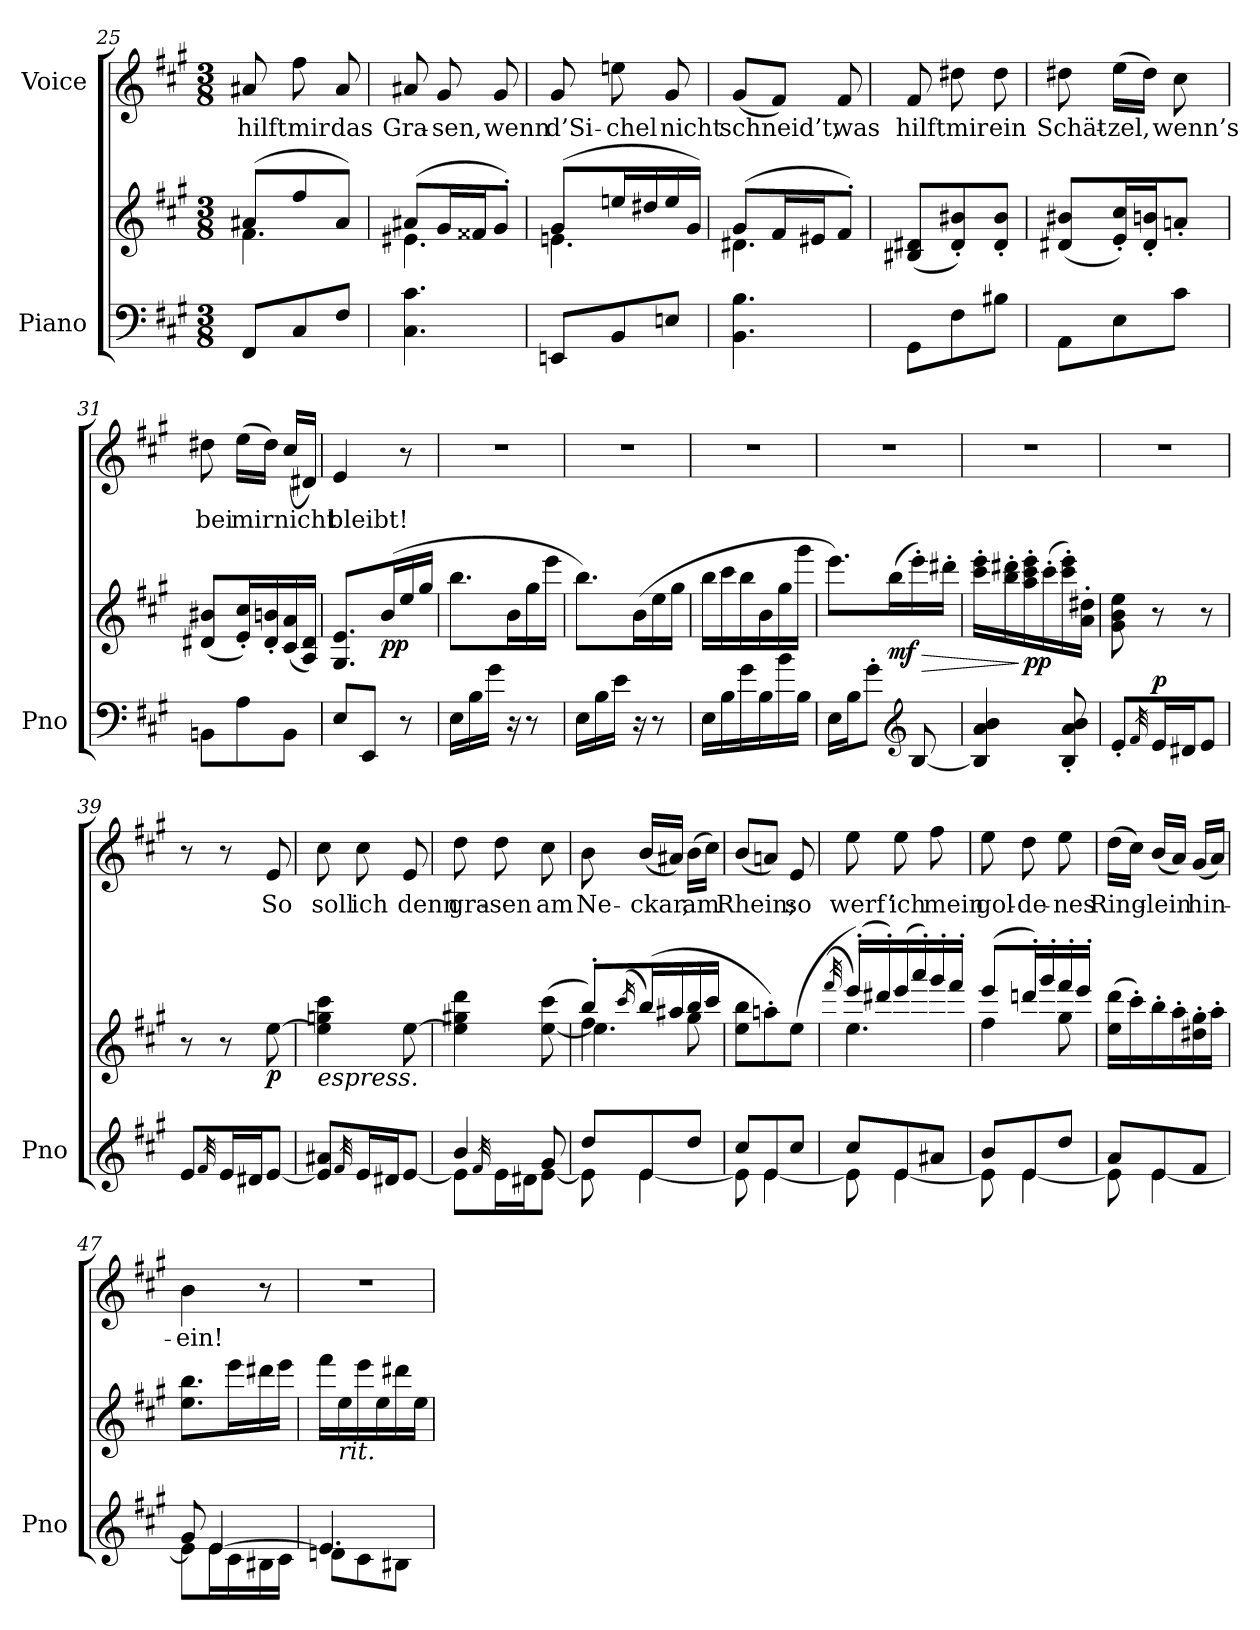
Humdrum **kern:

**kern	**kern	**dynam	**kern	**text
*part2	*part2	*part2	*part1	*part1
*staff3	*staff2	*staff2/3	*staff1	*staff1
*I"Piano	*	*	*I"Voice	*
*I'Pno	*	*	*	*
*clefF4	*clefG2	*	*clefG2	*
*k[f#c#g#]	*k[f#c#g#]	*	*k[f#c#g#]	*
*M3/8	*M3/8	*	*M3/8	*
=25	=25	=25	=25	=25
*	*^	*	*	*
!	!	!	!	!	!LO:LY:b
8FF#/L	(8a#X/L	4.f#\	.	8a#X/	hilft
!	!	!	!	!	!LO:LY:b
8C#/	8ff#/	.	.	8ff#\	mir
!	!	!	!	!	!LO:LY:b
8F#/J	8a#/J)	.	.	8a#/	das
=26	=26	=26	=26	=26	=26
!	!	!	!	!	!LO:LY:b
4.C#\ 4.c#\	(8a#X/L	4.e#X\	.	8a#X/	Gra-
!	!	!	!	!	!LO:LY:b
.	16g#/L	.	.	8g#/	-sen,
.	16f##X/J	.	.	.	.
!	!	!	!	!	!LO:LY:b
.	8g#'/J)	.	.	8g#/	wenn
=27	=27	=27	=27	=27	=27
!	!	!	!	!	!LO:LY:b
8EEn/L	(8g#/L	4.en\	.	8g#/	d’Si-
!	!	!	!	!	!LO:LY:b
8BB/	16een/L	.	.	8een\	-chel
.	16dd#X/	.	.	.	.
!	!	!	!	!	!LO:LY:b
8En/J	16ee/	.	.	8g#/	nicht
.	16g#/JJ)	.	.	.	.
=28	=28	=28	=28	=28	=28
!	!	!	!	!	!LO:LY:b
4.BB\ 4.B\	(>8g#/L	4.d#X\	.	(8g#/L	schneid’t,
.	16f#/L	.	.	8f#/J)	.
.	16e#X/J	.	.	.	.
!	!	!	!	!	!LO:LY:b
.	8f#'>/J)	.	.	8f#/	was
*	*v	*v	*	*	*
=29	=29	=29	=29	=29
!	!	!	!	!LO:LY:b
8GG#\L	(>8B#X/ 8d#X/L	.	8f#/	hilft
!	!	!	!	!LO:LY:b
8F#\	8d#/'> 8b#X/'>)	.	8dd#X\	mir
!	!	!	!	!LO:LY:b
8B#X\J	8d#/'> 8b#/'>J	.	8dd#\	ein
!!LO:PB:g=z
=30	=30	=30	=30	=30
!	!	!	!	!LO:LY:b
8AA\L	(>8d#X/ 8b#X/L	.	8dd#X\	Schät-
!	!	!	!	!LO:LY:b
8E\	16e/'> 16cc#/'>L)	.	(16ee\LL	-zel,
.	16d#/'> 16bn/'>J	.	16dd#\JJ)	.
!	!	!	!	!LO:LY:b
8c#\J	8an'>/J	.	8cc#\	wenn’s
=31	=31	=31	=31	=31
!	!	!	!	!LO:LY:b
8BBn\L	(>8d#X/ 8b#X/L	.	8dd#X\	bei
!	!	!	!	!LO:LY:b
8A\	16e/'> 16cc#/'>L)	.	(16ee\LL	mir
.	16d#/'> 16bn/'>	.	16dd#\JJ)	.
!	!	!	!	!LO:LY:b
8BB\J	(>16c#/ 16a/	.	(16cc#/LL	nicht
.	16A/ 16d#/JJ)	.	16d#X/JJ)	.
=32	=32	=32	=32	=32
!	!	!	!	!LO:LY:b
8E/L	8.G#/ 8.e/L	.	4e/	bleibt!
8EE/J	.	.	.	.
!	!	!LO:DY:b	!	!
.	(16b/L	pp	.	.
8r	16ee/	.	8r	.
.	16gg#/JJ	.	.	.
=33	=33	=33	=33	=33
16E\LL	8.bb\L	.	4.r	.
16B\	.	.	.	.
16g#\JJ	.	.	.	.
16r	16b\L	.	.	.
8r	16gg#\	.	.	.
.	16eee\JJ	.	.	.
=34	=34	=34	=34	=34
16E\LL	8.bb\L)	.	4.r	.
16B\	.	.	.	.
16e\JJ	.	.	.	.
16r	(16b\L	.	.	.
8r	16ee\	.	.	.
.	16gg#\JJ	.	.	.
=35	=35	=35	=35	=35
16E\LL	16bb\LL	.	4.r	.
16B\	16ccc#\	.	.	.
16g#\	16bb\	.	.	.
16B\	16b\	.	.	.
16b\	16gg#\	.	.	.
16B\JJ	16ggg#\JJ	.	.	.
=36	=36	=36	=36	=36
16E\LL	8.eee\L)	.	4.r	.
16B\J	.	.	.	.
8g#'\J	.	.	.	.
!	!	!LO:HP:b	!	!
!	!	!LO:DY:n=1:b	!	!
.	(16bb\L	> mf	.	.
*clefG2	*	*	*	*
[8B/	16eee'\)	.	.	.
.	16ddd#X'\JJ	.	.	.
!!LO:LB:g=z
=37	=37	=37	=37	=37
4B/] 4a/ 4b/	16ccc#\' 16eee\'LL	.	4.r	.
.	16bb\' 16ddd#X\'	.	.	.
!	!	!LO:DY:n=1:b	!	!
.	16aa\' 16ccc#\' 16eee\'	] pp	.	.
.	(16ccc#'\	.	.	.
8B/' 8a/' 8b/'	16ccc#\' 16eee\')	.	.	.
.	16a\' 16dd#X\'JJ	.	.	.
=38	=38	=38	=38	=38
8e'/L	8g#\ 8b\ 8ee\	.	4.r	.
32qf#/	.	.	.	.
!	!	!LO:DY:a=2	!	!
16e/L	8r	p	.	.
16d#X/J	.	.	.	.
8e/J	8r	.	.	.
=39	=39	=39	=39	=39
8e/L	8r	.	8r	.
32qf#/	.	.	.	.
16e/L	8r	.	8r	.
16d#X/J	.	.	.	.
!	!	!LO:DY:b	!	!LO:LY:b
[8e/J	[<8ee\	p	8e/	So
=40	=40	=40	=40	=40
!	!LO:TX:b:i:t=espress.	!	!	!
!	!	!	!	!LO:LY:b
8e/] 8a#X/L	4ee\] 4ggn\ 4ccc#\	.	8cc#\	soll
32qf#/	.	.	.	.
!	!	!	!	!LO:LY:b
16e/L	.	.	8cc#\	ich
16d#X/J	.	.	.	.
!	!	!	!	!LO:LY:b
[8e/J	[<8ee\	.	8e/	denn
=41	=41	=41	=41	=41
*^	*	*	*	*
!	!	!	!	!	!LO:LY:b
4b/	8e\L]	4ee\] 4gg#X\ 4ddd\	.	8dd\	gra-
.	32qf#/	.	.	.	.
!	!	!	!	!	!LO:LY:b
.	16e\L	.	.	8dd\	-sen
.	16d#X\J	.	.	.	.
!	!	!	!	!	!LO:LY:b
8g#/	[8e\J	([8ee\ 8ccc#\	.	8cc#\	am
=42	=42	=42	=42	=42	=42
*	*	*^	*	*	*
*	*	*	*^	*	*	*
!	!	!	!	!	!	!	!LO:LY:b
8dd/L	8e\]	8bb'/L)	4ff#\	4.ee\]	.	8b\	Ne-
.	.	(<16qccc#/	.	.	.	.	.
!	!	!	!	!	!	!	!LO:LY:b
8e/	[4e\	(16bb/L)	.	.	.	(16b/LL	-ckar,
.	.	16aa#X/	.	.	.	16a#X/JJ)	.
!	!	!	!	!	!	!	!LO:LY:b
8dd/J	.	16bb/	8gg#\	.	.	(16b\LL	am
.	.	16ccc#/JJ	.	.	.	16cc#\JJ)	.
*	*	*v	*v	*v	*	*	*
=43	=43	=43	=43	=43	=43
!	!	!	!	!	!LO:LY:b
8cc#/L	8e\]	8ee\ 8bb\L	.	(8b/L	Rhein;
8e/	[4e\	8aan'\)	.	8an/J)	.
!	!	!	!	!	!LO:LY:b
8cc#/J	.	(8ee\J	.	8e/	so
!!LO:LB:g=z
=44	=44	=44	=44	=44	=44
.	.	(<32qfff#/	.	.	.
*	*	*^	*	*	*
!	!	!	!	!	!	!LO:LY:b
8cc#/L	8e\]	(16eee'/LL))	4.ee\	.	8ee\	werf’
.	.	16ddd#X'/)	.	.	.	.
!	!	!	!	!	!	!LO:LY:b
8e/	[4e\	(16eee/	.	.	8ee\	ich
.	.	16aaa'/)	.	.	.	.
!	!	!	!	!	!	!LO:LY:b
8a#X/J	.	16ggg#'/	.	.	8ff#\	mein
.	.	16fff#'/JJ	.	.	.	.
=45	=45	=45	=45	=45	=45	=45
!	!	!	!	!	!	!LO:LY:b
8b/L	8e\]	(8eee/L	4ff#\	.	8ee\	gol-
!	!	!	!	!	!	!LO:LY:b
8e/	[4e\	16dddn'/L)	.	.	8dd\	-de-
.	.	16ggg#'/	.	.	.	.
!	!	!	!	!	!	!LO:LY:b
8dd/J	.	16fff#'/	8gg#\	.	8ee\	-nes
.	.	16eee'/JJ	.	.	.	.
*	*	*v	*v	*	*	*
=46	=46	=46	=46	=46	=46
!	!	!	!	!	!LO:LY:b
8a/L	8e\]	(16ee\ 16ddd\LL	.	(16dd\LL	Ring-
.	.	16ccc#'\)	.	16cc#\JJ)	.
!	!	!	!	!	!LO:LY:b
8e/	[4e\	16bb'\	.	(16b/LL	-lein
.	.	16aa'\	.	16a/JJ)	.
!	!	!	!	!	!LO:LY:b
8f#/J	.	16dd#X\' 16gg#\'	.	(16g#/LL	hin-
.	.	16aa'\JJ	.	16a/JJ)	.
=47	=47	=47	=47	=47	=47
!	!	!	!	!	!LO:LY:b
8g#/	8e\L]	8.ee\ 8.bb\L	.	4b\	-ein!
[4e/	16e\L	.	.	.	.
.	16c#\	16eee\L	.	.	.
.	16B#X\	16ddd#X\	.	8r	.
.	16c#\JJ	16eee\JJ	.	.	.
=48	=48	=48	=48	=48	=48
4.e/]	8dn\L	16fff#\LL	.	4.r	.
!	!	!LO:TX:b:i:t=rit.	!	!	!
.	.	16ee\	.	.	.
.	8c#\	16eee\	.	.	.
.	.	16ee\	.	.	.
.	8B#X\J	16ddd#X\	.	.	.
.	.	16ee\JJ	.	.	.
*v	*v	*	*	*	*
=	=	=	=	=
*-	*-	*-	*-	*-
